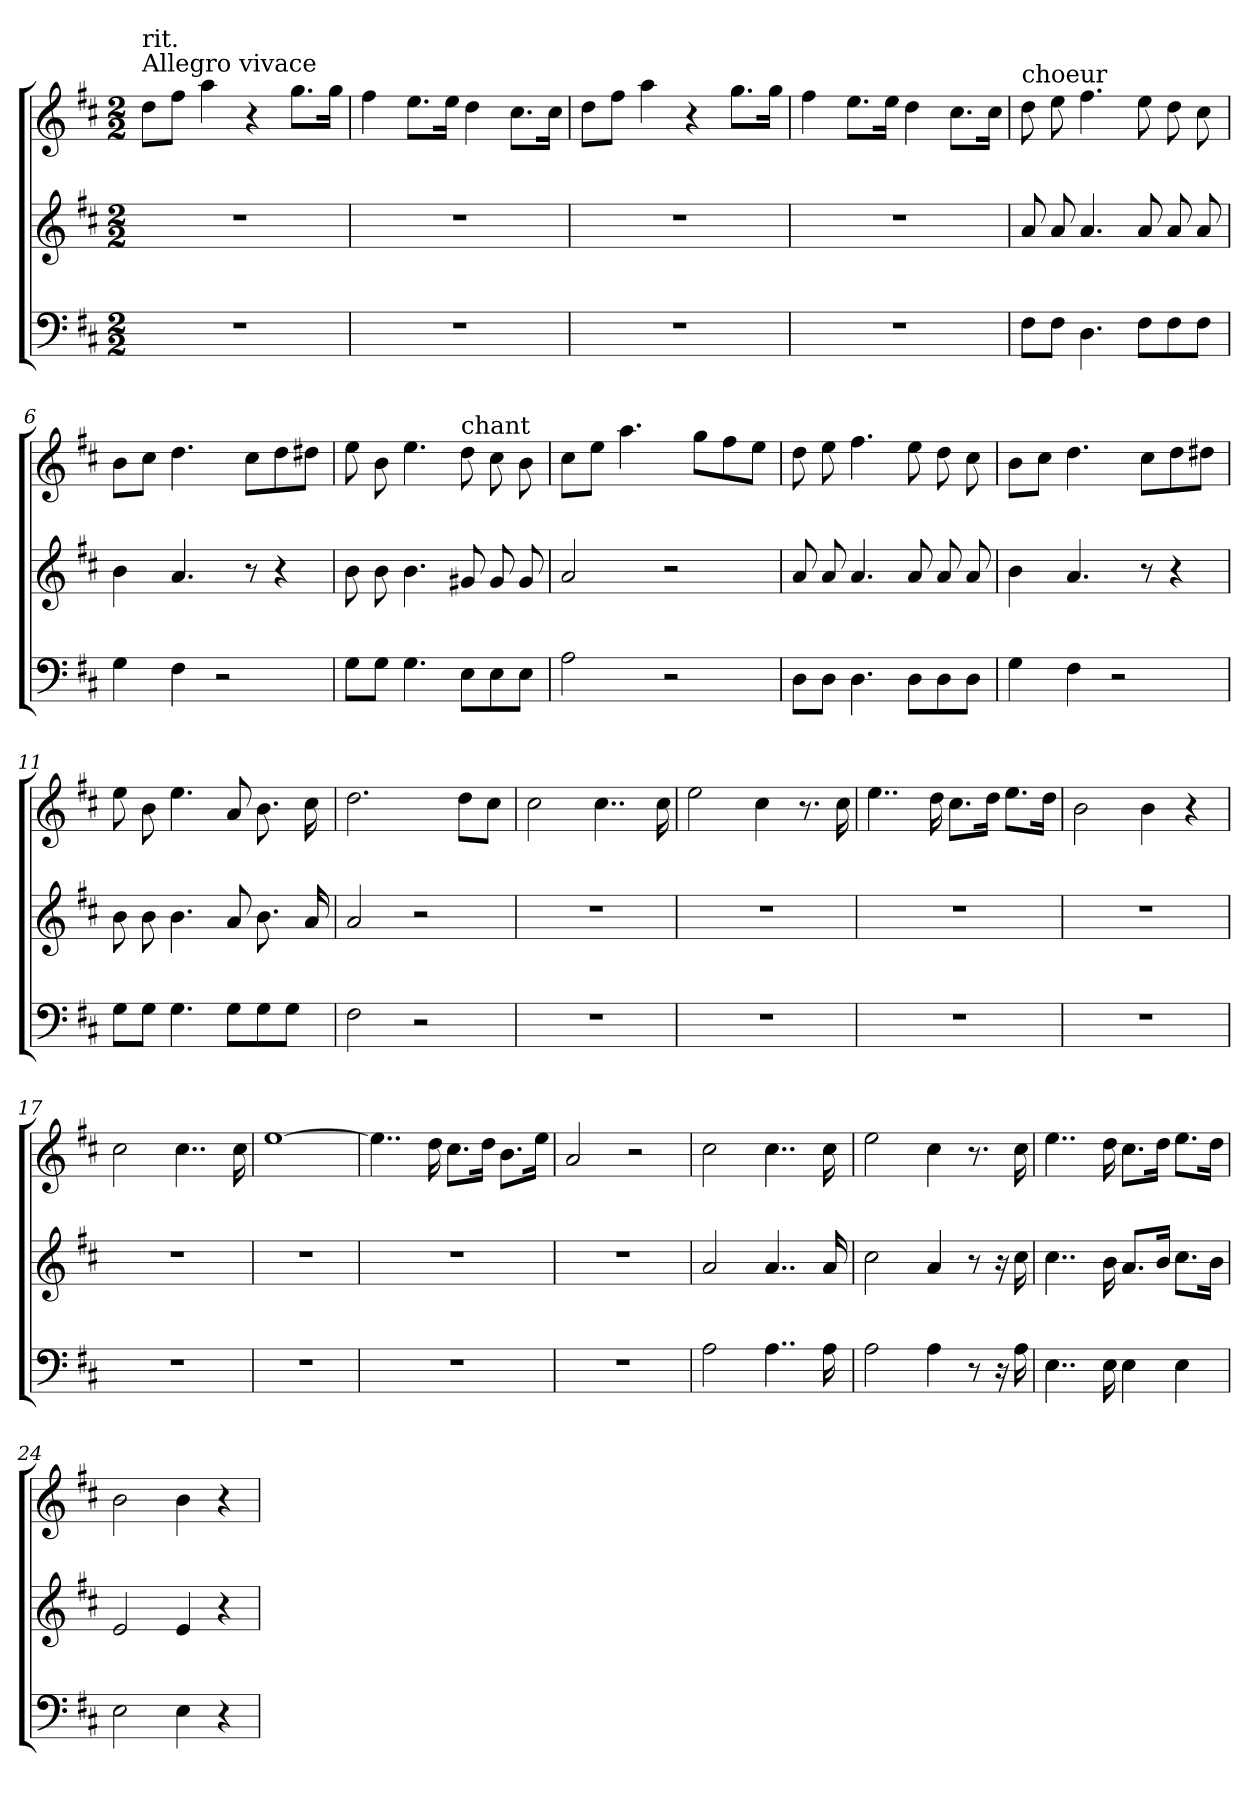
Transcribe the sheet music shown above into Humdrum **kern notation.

**kern	**kern	**kern
*part3	*part2	*part1
*staff3	*staff2	*staff1
*clefF4	*clefG2	*clefG2
*k[f#c#]	*k[f#c#]	*k[f#c#]
*D:	*D:	*D:
*M2/2	*M2/2	*M2/2
=1	=1	=1
!	!	!LO:TX:a:t=Allegro vivace
!	!	!LO:TX:a:t=rit.
1r	1r	8dd\L
.	.	8ff#\J
.	.	4aa\
.	.	4r
.	.	8.gg\L
.	.	16gg\Jk
=2	=2	=2
1r	1r	4ff#\
.	.	8.ee\L
.	.	16ee\Jk
.	.	4dd\
.	.	8.cc#\L
.	.	16cc#\Jk
=3	=3	=3
1r	1r	8dd\L
.	.	8ff#\J
.	.	4aa\
.	.	4r
.	.	8.gg\L
.	.	16gg\Jk
=4	=4	=4
1r	1r	4ff#\
.	.	8.ee\L
.	.	16ee\Jk
.	.	4dd\
.	.	8.cc#\L
.	.	16cc#\Jk
=5	=5	=5
!	!	!LO:TX:a:t=choeur
8F#\L	8a/	8dd\
8F#\J	8a/	8ee\
4.D\	4.a/	4.ff#\
8F#\L	8a/	8ee\
8F#\	8a/	8dd\
8F#\J	8a/	8cc#\
=6	=6	=6
4G\	4b\	8b\L
.	.	8cc#\J
4F#\	4.a/	4.dd\
2r	.	.
.	8r	8cc#\L
.	4r	8dd\
.	.	8dd#X\J
=7	=7	=7
8G\L	8b\	8ee\
8G\J	8b\	8b\
4.G\	4.b\	4.ee\
!	!	!LO:TX:a:t=chant
8E\L	8g#X/	8dd\
8E\	8g#/	8cc#\
8E\J	8g#/	8b\
!!LO:LB:g=z
=8	=8	=8
2A\	2a/	8cc#\L
.	.	8ee\J
.	.	4.aa\
2r	2r	.
.	.	8gg\L
.	.	8ff#\
.	.	8ee\J
=9	=9	=9
8D\L	8a/	8dd\
8D\J	8a/	8ee\
4.D\	4.a/	4.ff#\
8D\L	8a/	8ee\
8D\	8a/	8dd\
8D\J	8a/	8cc#\
=10	=10	=10
4G\	4b\	8b\L
.	.	8cc#\J
4F#\	4.a/	4.dd\
2r	.	.
.	8r	8cc#\L
.	4r	8dd\
.	.	8dd#X\J
=11	=11	=11
8G\L	8b\	8ee\
8G\J	8b\	8b\
4.G\	4.b\	4.ee\
8G\L	8a/	8a/
8G\	8.b\	8.b\
8G\J	.	.
.	16a/	16cc#\
=12	=12	=12
2F#\	2a/	2.dd\
2r	2r	.
.	.	8dd\L
.	.	8cc#\J
=13	=13	=13
1r	1r	2cc#\
.	.	4..cc#\
.	.	16cc#\
=14	=14	=14
1r	1r	2ee\
.	.	4cc#\
.	.	8.r
.	.	16cc#\
!!LO:LB:g=z
=15	=15	=15
1r	1r	4..ee\
.	.	16dd\
.	.	8.cc#\L
.	.	16dd\Jk
.	.	8.ee\L
.	.	16dd\Jk
=16	=16	=16
1r	1r	2b\
.	.	4b\
.	.	4r
=17	=17	=17
1r	1r	2cc#\
.	.	4..cc#\
.	.	16cc#\
=18	=18	=18
1r	1r	[1ee
=19	=19	=19
1r	1r	4..ee\]
.	.	16dd\
.	.	8.cc#\L
.	.	16dd\Jk
.	.	8.b\L
.	.	16ee\Jk
=20	=20	=20
1r	1r	2a/
.	.	2r
=21	=21	=21
2A\	2a/	2cc#\
4..A\	4..a/	4..cc#\
16A\	16a/	16cc#\
!!LO:PB:g=z
=22	=22	=22
2A\	2cc#\	2ee\
4A\	4a/	4cc#\
8r	8r	8.r
16r	16r	.
16A\	16cc#\	16cc#\
=23	=23	=23
4..E\	4..cc#\	4..ee\
16E\	16b\	16dd\
4E\	8.a/L	8.cc#\L
.	16b/Jk	16dd\Jk
4E\	8.cc#\L	8.ee\L
.	16b\Jk	16dd\Jk
=24	=24	=24
2E\	2e/	2b\
4E\	4e/	4b\
4r	4r	4r
=	=	=
*-	*-	*-
